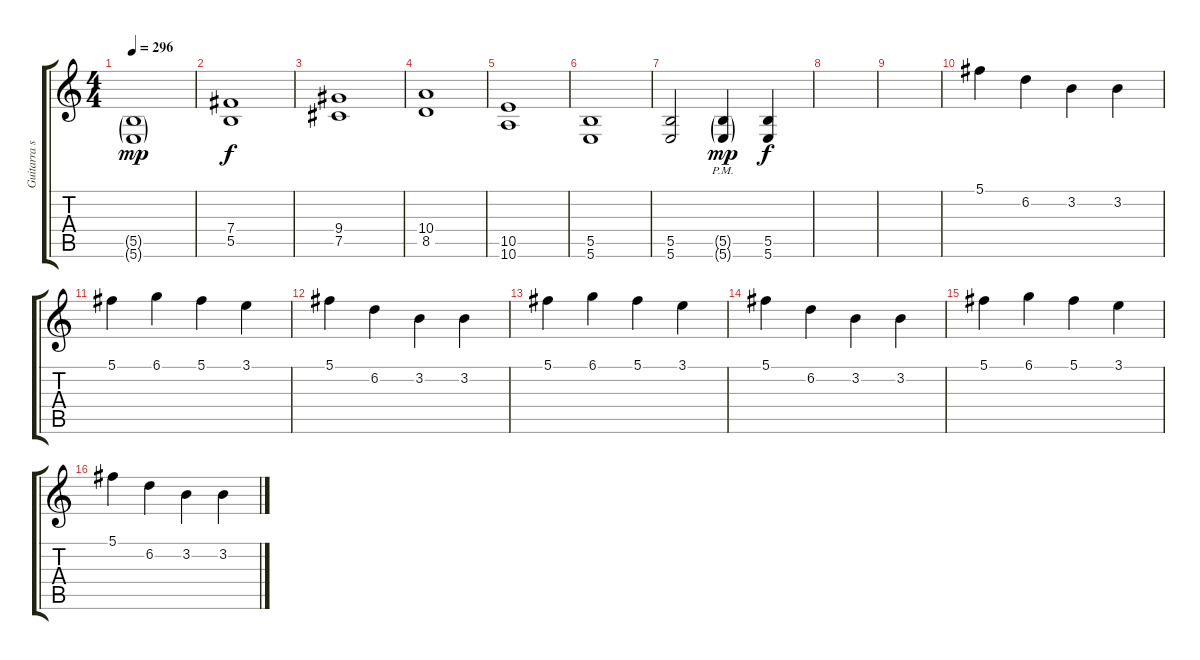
\track ("Guitarra solo" "Guitarra s") {instrument distortionguitar}
\staff {score tabs}
\tuning (Db4 Ab3 E3 B2 Gb2 B1) {hide}
\ts (4 4)
\tempo 296
\clef g2
\ks c
(5.5{g} 5.6{g}).1{dy mp} |
(7.4 5.5).1{dy f} |
(9.4 7.5).1 |
(10.4 8.5).1 |
(10.5 10.6).1 |
(5.5 5.6).1 |
(5.5 5.6).2 (5.5{g pm} 5.6{g pm}).4{dy mp} (5.5 5.6).4{dy f} |
|
|
5.1.4 6.2.4 3.2.4 3.2.4 |
5.1.4 6.1.4 5.1.4 3.1.4 |
5.1.4 6.2.4 3.2.4 3.2.4 |
5.1.4 6.1.4 5.1.4 3.1.4 |
5.1.4 6.2.4 3.2.4 3.2.4 |
5.1.4 6.1.4 5.1.4 3.1.4 |
5.1.4 6.2.4 3.2.4 3.2.4
